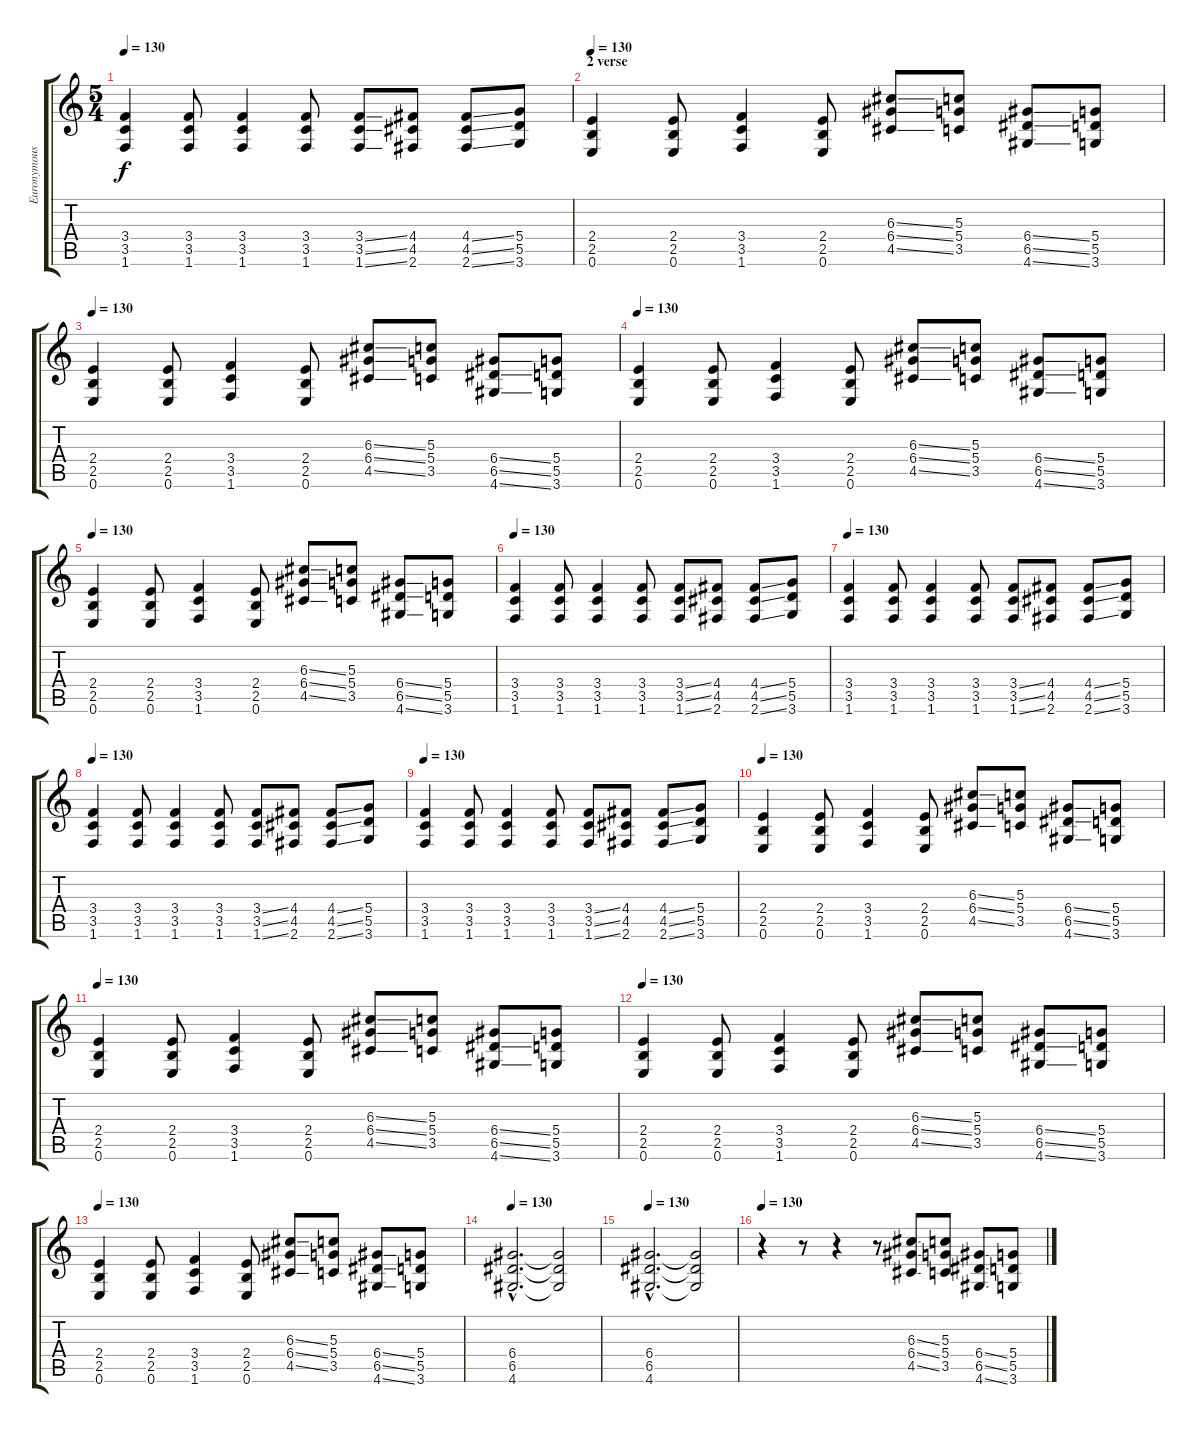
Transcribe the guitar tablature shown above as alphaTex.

\track ("Euronymous" "Euronymous") {instrument overdrivenguitar}
\staff {score tabs}
\tuning (E4 B3 G3 D3 A2 E2) {hide}
\ts (5 4)
\tempo 130
\clef g2
\ks c
(3.4 3.5 1.6).4{dy f} (3.4 3.5 1.6).8 (3.4 3.5 1.6).4 (3.4 3.5 1.6).8 (3.4{ss} 3.5{ss} 1.6{ss}).8 (4.4 4.5 2.6).8 (4.4{ss} 4.5{ss} 2.6{ss}).8 (5.4 5.5 3.6).8 |
\section ("" "2 verse")
\tempo 130
(2.4 2.5 0.6).4 (2.4 2.5 0.6).8 (3.4 3.5 1.6).4 (2.4 2.5 0.6).8 (6.3{ss} 6.4{ss} 4.5{ss}).8 (5.3 5.4 3.5).8 (6.4{ss} 6.5{ss} 4.6{ss}).8 (5.4 5.5 3.6).8 |
\tempo 130
(2.4 2.5 0.6).4 (2.4 2.5 0.6).8 (3.4 3.5 1.6).4 (2.4 2.5 0.6).8 (6.3{ss} 6.4{ss} 4.5{ss}).8 (5.3 5.4 3.5).8 (6.4{ss} 6.5{ss} 4.6{ss}).8 (5.4 5.5 3.6).8 |
\tempo 130
(2.4 2.5 0.6).4 (2.4 2.5 0.6).8 (3.4 3.5 1.6).4 (2.4 2.5 0.6).8 (6.3{ss} 6.4{ss} 4.5{ss}).8 (5.3 5.4 3.5).8 (6.4{ss} 6.5{ss} 4.6{ss}).8 (5.4 5.5 3.6).8 |
\tempo 130
(2.4 2.5 0.6).4 (2.4 2.5 0.6).8 (3.4 3.5 1.6).4 (2.4 2.5 0.6).8 (6.3{ss} 6.4{ss} 4.5{ss}).8 (5.3 5.4 3.5).8 (6.4{ss} 6.5{ss} 4.6{ss}).8 (5.4 5.5 3.6).8 |
\tempo 130
(3.4 3.5 1.6).4 (3.4 3.5 1.6).8 (3.4 3.5 1.6).4 (3.4 3.5 1.6).8 (3.4{ss} 3.5{ss} 1.6{ss}).8 (4.4 4.5 2.6).8 (4.4{ss} 4.5{ss} 2.6{ss}).8 (5.4 5.5 3.6).8 |
\tempo 130
(3.4 3.5 1.6).4 (3.4 3.5 1.6).8 (3.4 3.5 1.6).4 (3.4 3.5 1.6).8 (3.4{ss} 3.5{ss} 1.6{ss}).8 (4.4 4.5 2.6).8 (4.4{ss} 4.5{ss} 2.6{ss}).8 (5.4 5.5 3.6).8 |
\tempo 130
(3.4 3.5 1.6).4 (3.4 3.5 1.6).8 (3.4 3.5 1.6).4 (3.4 3.5 1.6).8 (3.4{ss} 3.5{ss} 1.6{ss}).8 (4.4 4.5 2.6).8 (4.4{ss} 4.5{ss} 2.6{ss}).8 (5.4 5.5 3.6).8 |
\tempo 130
(3.4 3.5 1.6).4 (3.4 3.5 1.6).8 (3.4 3.5 1.6).4 (3.4 3.5 1.6).8 (3.4{ss} 3.5{ss} 1.6{ss}).8 (4.4 4.5 2.6).8 (4.4{ss} 4.5{ss} 2.6{ss}).8 (5.4 5.5 3.6).8 |
\tempo 130
(2.4 2.5 0.6).4 (2.4 2.5 0.6).8 (3.4 3.5 1.6).4 (2.4 2.5 0.6).8 (6.3{ss} 6.4{ss} 4.5{ss}).8 (5.3 5.4 3.5).8 (6.4{ss} 6.5{ss} 4.6{ss}).8 (5.4 5.5 3.6).8 |
\tempo 130
(2.4 2.5 0.6).4 (2.4 2.5 0.6).8 (3.4 3.5 1.6).4 (2.4 2.5 0.6).8 (6.3{ss} 6.4{ss} 4.5{ss}).8 (5.3 5.4 3.5).8 (6.4{ss} 6.5{ss} 4.6{ss}).8 (5.4 5.5 3.6).8 |
\tempo 130
(2.4 2.5 0.6).4 (2.4 2.5 0.6).8 (3.4 3.5 1.6).4 (2.4 2.5 0.6).8 (6.3{ss} 6.4{ss} 4.5{ss}).8 (5.3 5.4 3.5).8 (6.4{ss} 6.5{ss} 4.6{ss}).8 (5.4 5.5 3.6).8 |
\tempo 130
(2.4 2.5 0.6).4 (2.4 2.5 0.6).8 (3.4 3.5 1.6).4 (2.4 2.5 0.6).8 (6.3{ss} 6.4{ss} 4.5{ss}).8 (5.3 5.4 3.5).8 (6.4{ss} 6.5{ss} 4.6{ss}).8 (5.4 5.5 3.6).8 |
\tempo 130
(6.4{hac} 6.5{hac} 4.6{hac}).2{d} (6.4{t} 6.5{t} 4.6{t}).2 |
\tempo 130
(6.4{hac} 6.5{hac} 4.6{hac}).2{d} (6.4{t} 6.5{t} 4.6{t}).2 |
\tempo 130
r.4 r.8 r.4 r.8 (6.3{ss} 6.4{ss} 4.5{ss}).8 (5.3 5.4 3.5).8 (6.4{ss} 6.5{ss} 4.6{ss}).8 (5.4 5.5 3.6).8
